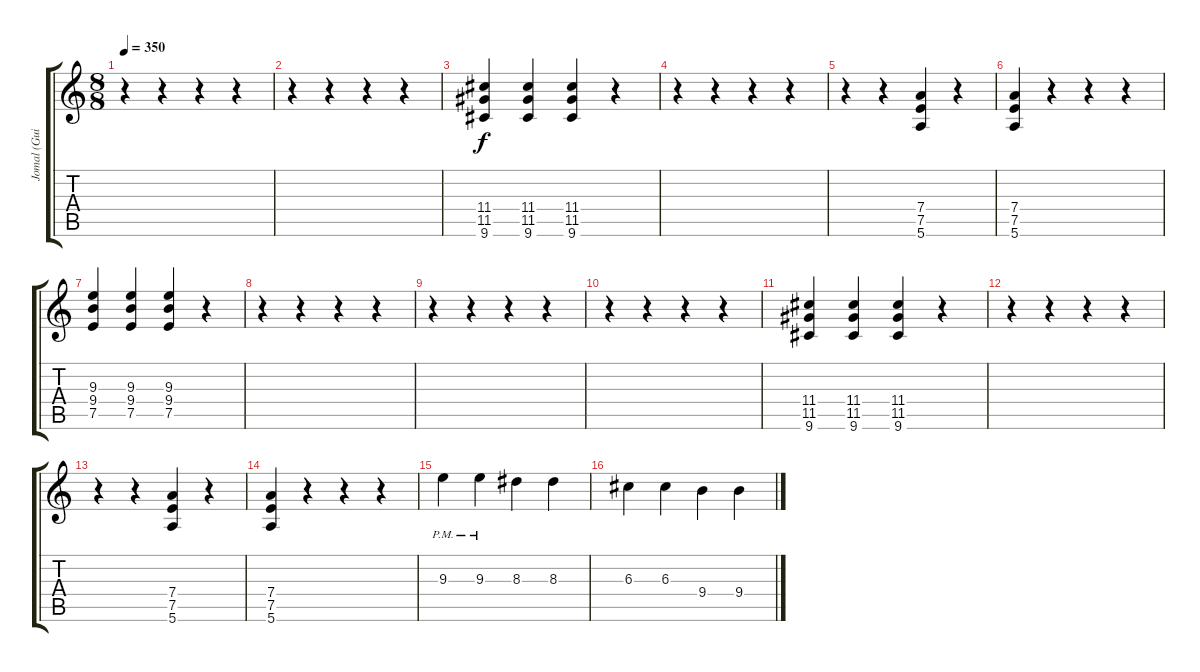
\track ("Jomal (Guitar 1)" "Jomal (Gui") {solo instrument overdrivenguitar}
\staff {score tabs}
\tuning (E4 B3 G3 D3 A2 E2) {hide}
\ts (8 8)
\tempo 350
\clef g2
\ks c
r.4{dy f} r.4 r.4 r.4 |
r.4 r.4 r.4 r.4 |
(11.4 11.5 9.6).4 (11.4 11.5 9.6).4 (11.4 11.5 9.6).4 r.4 |
r.4 r.4 r.4 r.4 |
r.4 r.4 (7.4 7.5 5.6).4 r.4 |
(7.4 7.5 5.6).4 r.4 r.4 r.4 |
(9.3 9.4 7.5).4 (9.3 9.4 7.5).4 (9.3 9.4 7.5).4 r.4 |
r.4 r.4 r.4 r.4 |
r.4 r.4 r.4 r.4 |
r.4 r.4 r.4 r.4 |
(11.4 11.5 9.6).4 (11.4 11.5 9.6).4 (11.4 11.5 9.6).4 r.4 |
r.4 r.4 r.4 r.4 |
r.4 r.4 (7.4 7.5 5.6).4 r.4 |
(7.4 7.5 5.6).4 r.4 r.4 r.4 |
9.3{pm}.4 9.3{pm}.4 8.3.4 8.3.4 |
6.3.4 6.3.4 9.4.4 9.4.4
